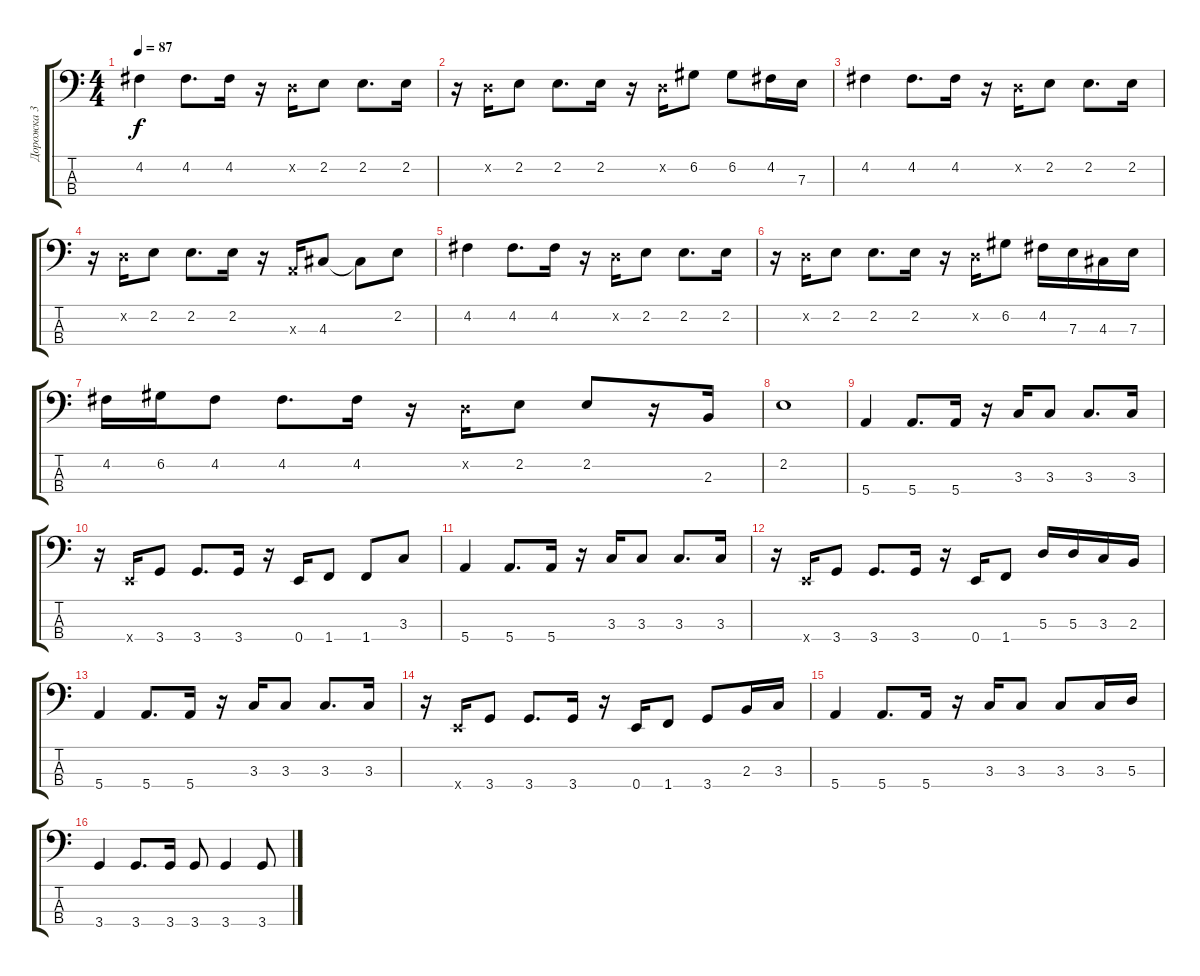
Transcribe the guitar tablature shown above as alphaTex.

\track ("Дорожка 3" "Дорожка 3") {instrument electricbassfinger}
\staff {score tabs}
\tuning (G2 D2 A1 E1) {hide}
\ts (4 4)
\tempo 87
\clef f4
\ks c
4.2.4{dy f} 4.2.8{d} 4.2.16 r.16 0.2{x}.16 2.2.8 2.2.8{d} 2.2.16 |
r.16 0.2{x}.16 2.2.8 2.2.8{d} 2.2.16 r.16 0.2{x}.16 6.2.8 6.2.8 4.2.16 7.3.16 |
4.2.4 4.2.8{d} 4.2.16 r.16 0.2{x}.16 2.2.8 2.2.8{d} 2.2.16 |
r.16 0.2{x}.16 2.2.8 2.2.8{d} 2.2.16 r.16 0.3{x}.16 4.3.8 4.3{t}.8 2.2.8 |
4.2.4 4.2.8{d} 4.2.16 r.16 0.2{x}.16 2.2.8 2.2.8{d} 2.2.16 |
r.16 0.2{x}.16 2.2.8 2.2.8{d} 2.2.16 r.16 0.2{x}.16 6.2.8 4.2.16 7.3.16 4.3.16 7.3.16 |
4.2.16 6.2.16 4.2.8 4.2.8{d} 4.2.16 r.16 0.2{x}.16 2.2.8 2.2.8 r.16 2.3.16 |
2.2.1 |
5.4.4 5.4.8{d} 5.4.16 r.16 3.3.16 3.3.8 3.3.8{d} 3.3.16 |
r.16 0.4{x}.16 3.4.8 3.4.8{d} 3.4.16 r.16 0.4.16 1.4.8 1.4.8 3.3.8 |
5.4.4 5.4.8{d} 5.4.16 r.16 3.3.16 3.3.8 3.3.8{d} 3.3.16 |
r.16 0.4{x}.16 3.4.8 3.4.8{d} 3.4.16 r.16 0.4.16 1.4.8 5.3.16 5.3.16 3.3.16 2.3.16 |
5.4.4 5.4.8{d} 5.4.16 r.16 3.3.16 3.3.8 3.3.8{d} 3.3.16 |
r.16 0.4{x}.16 3.4.8 3.4.8{d} 3.4.16 r.16 0.4.16 1.4.8 3.4.8 2.3.16 3.3.16 |
5.4.4 5.4.8{d} 5.4.16 r.16 3.3.16 3.3.8 3.3.8 3.3.16 5.3.16 |
3.4.4 3.4.8{d} 3.4.16 3.4.8 3.4.4 3.4.8
